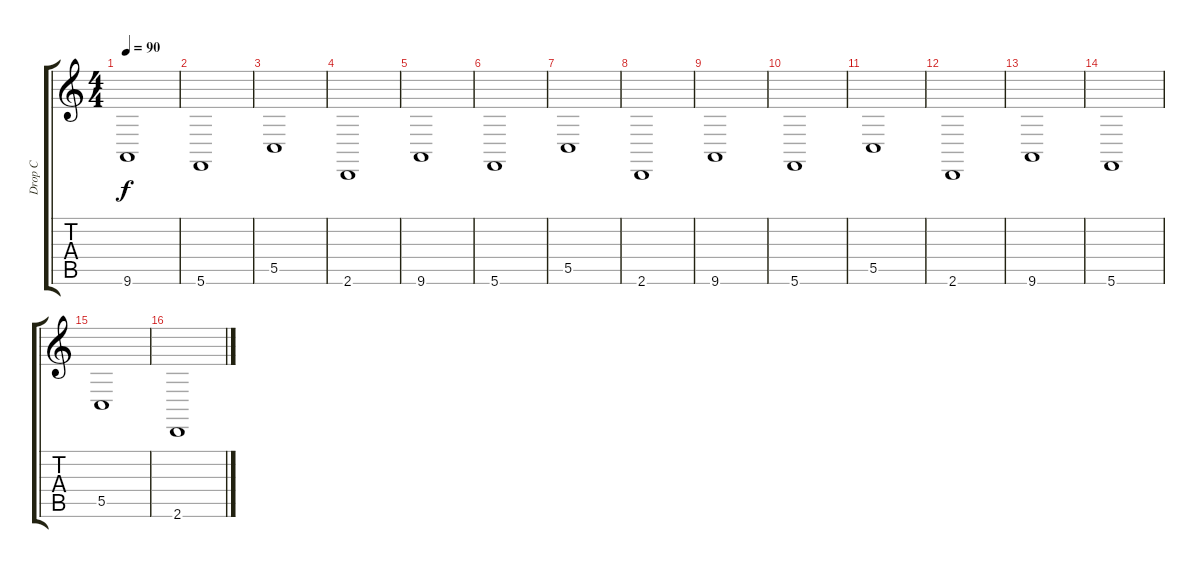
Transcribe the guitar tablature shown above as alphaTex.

\track ("Drop C" "Drop C") {instrument acousticgrandpiano}
\staff {score tabs}
\tuning (D4 A3 F3 C3 G2 C2) {hide}
\ts (4 4)
\tempo 90
\clef g2
\ks c
9.6.1{dy f} |
5.6.1{volume 16 instrument acousticgrandpiano} |
5.5.1 |
2.6.1 |
9.6.1 |
5.6.1 |
5.5.1 |
2.6.1 |
9.6.1 |
5.6.1 |
5.5.1 |
2.6.1 |
9.6.1 |
5.6.1 |
5.5.1 |
2.6.1
